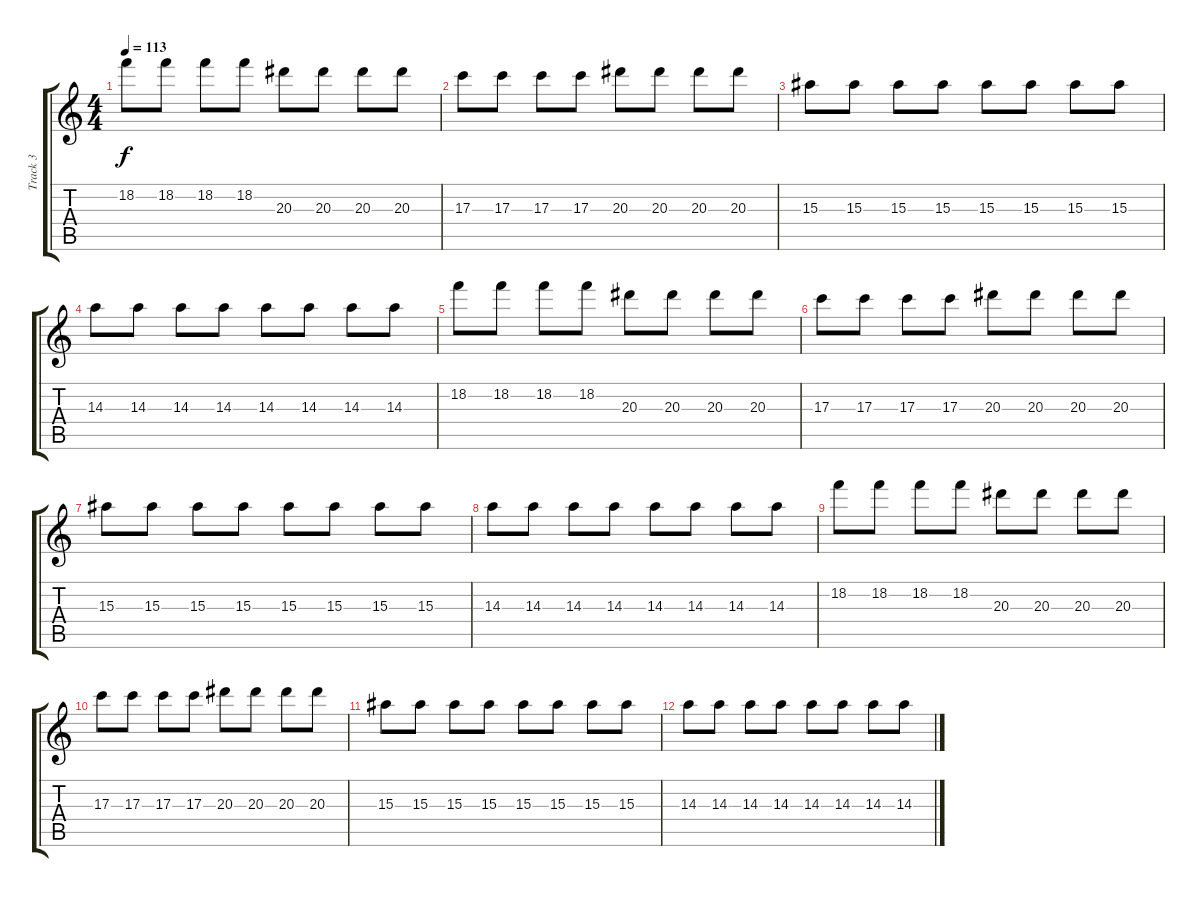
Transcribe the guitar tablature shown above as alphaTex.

\track ("Track 3" "Track 3") {instrument electricguitarclean}
\staff {score tabs}
\tuning (E4 B3 G3 D3 A2 E2) {hide}
\ts (4 4)
\tempo 113
\clef g2
\ks c
18.2.8{dy f} 18.2.8 18.2.8 18.2.8 20.3.8 20.3.8 20.3.8 20.3.8 |
17.3.8 17.3.8 17.3.8 17.3.8 20.3.8 20.3.8 20.3.8 20.3.8 |
15.3.8 15.3.8 15.3.8 15.3.8 15.3.8 15.3.8 15.3.8 15.3.8 |
14.3.8 14.3.8 14.3.8 14.3.8 14.3.8 14.3.8 14.3.8 14.3.8 |
18.2.8 18.2.8 18.2.8 18.2.8 20.3.8 20.3.8 20.3.8 20.3.8 |
17.3.8 17.3.8 17.3.8 17.3.8 20.3.8 20.3.8 20.3.8 20.3.8 |
15.3.8 15.3.8 15.3.8 15.3.8 15.3.8 15.3.8 15.3.8 15.3.8 |
14.3.8 14.3.8 14.3.8 14.3.8 14.3.8 14.3.8 14.3.8 14.3.8 |
18.2.8 18.2.8 18.2.8 18.2.8 20.3.8 20.3.8 20.3.8 20.3.8 |
17.3.8 17.3.8 17.3.8 17.3.8 20.3.8 20.3.8 20.3.8 20.3.8 |
15.3.8 15.3.8 15.3.8 15.3.8 15.3.8 15.3.8 15.3.8 15.3.8 |
14.3.8 14.3.8 14.3.8 14.3.8 14.3.8 14.3.8 14.3.8 14.3.8
